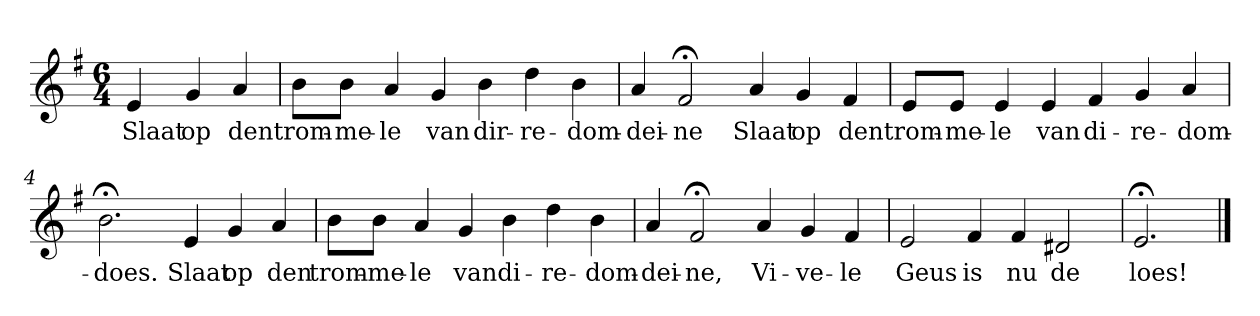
**kern	**text
*part1	*part1
*staff1	*staff1
*k[f#]	*
*G:	*
*M6/4	*
*MM120	*
=	=
4e	Slaat
4g	op
4a	den
=1	=1
8bL	trom-
8bJ	-me-
4a	-le
4g	van
4b	dir-
4dd	-re-
4b	-dom-
=2	=2
4a	-dei-
2f#;<	-ne
4a	Slaat
4g	op
4f#	den
=3	=3
8eL	trom-
8eJ	-me-
4e	-le
4e	van
4f#	di-
4g	-re-
4a	-dom-
=4	=4
2.b;<	-does.
4e	Slaat
4g	op
4a	den
=5	=5
8bL	trom-
8bJ	-me-
4a	-le
4g	van
4b	di-
4dd	-re-
4b	-dom-
=6	=6
4a	-dei-
2f#;<	-ne,
4a	Vi-
4g	-ve-
4f#	-le
=7	=7
2e	Geus
4f#	is
4f#	nu
2d#X	de
=8	=8
2.e;<	loes!
==	==
*-	*-
